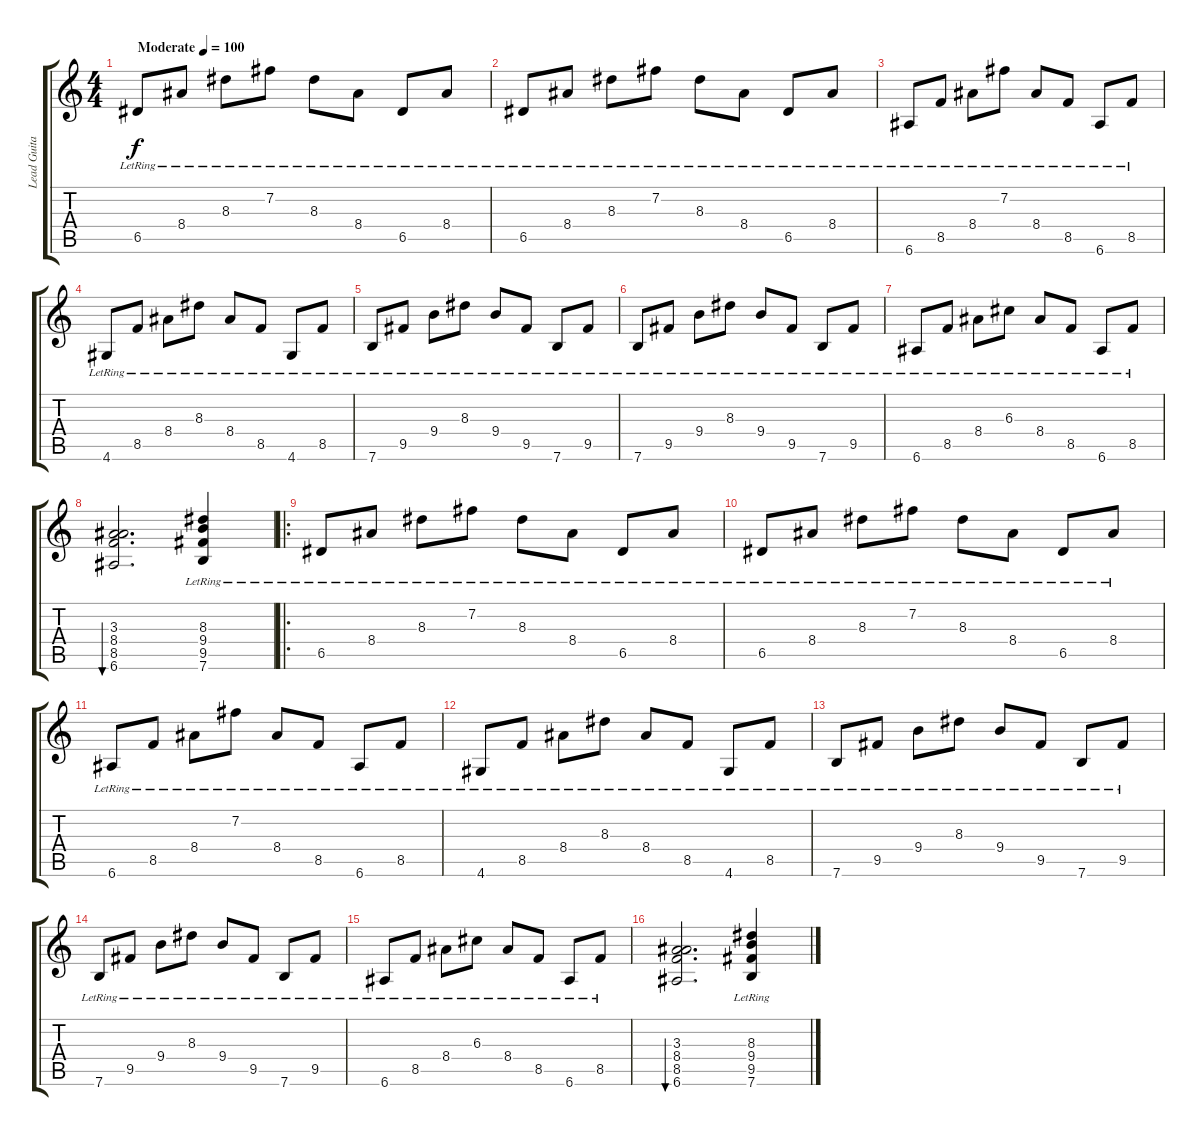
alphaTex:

\track ("Lead Guitar (Clean)" "Lead Guita") {instrument electricguitarclean}
\staff {score tabs}
\tuning (E4 B3 G3 D3 A2 E2) {hide}
\ts (4 4)
\tempo (100 "Moderate")
\clef g2
\ks c
6.5{lr}.8{dy f instrument electricguitarclean} 8.4{lr}.8 8.3{lr}.8 7.2{lr}.8 8.3{lr}.8 8.4{lr}.8 6.5{lr}.8 8.4{lr}.8 |
6.5{lr}.8 8.4{lr}.8 8.3{lr}.8 7.2{lr}.8 8.3{lr}.8 8.4{lr}.8 6.5{lr}.8 8.4{lr}.8 |
6.6{lr}.8 8.5{lr}.8 8.4{lr}.8 7.2{lr}.8 8.4{lr}.8 8.5{lr}.8 6.6{lr}.8 8.5{lr}.8 |
4.6{lr}.8 8.5{lr}.8 8.4{lr}.8 8.3{lr}.8 8.4{lr}.8 8.5{lr}.8 4.6{lr}.8 8.5{lr}.8 |
7.6{lr}.8 9.5{lr}.8 9.4{lr}.8 8.3{lr}.8 9.4{lr}.8 9.5{lr}.8 7.6{lr}.8 9.5{lr}.8 |
7.6{lr}.8 9.5{lr}.8 9.4{lr}.8 8.3{lr}.8 9.4{lr}.8 9.5{lr}.8 7.6{lr}.8 9.5{lr}.8 |
6.6{lr}.8 8.5{lr}.8 8.4{lr}.8 6.3{lr}.8 8.4{lr}.8 8.5{lr}.8 6.6{lr}.8 8.5{lr}.8 |
(3.3 8.4 8.5 6.6).2{d bu 120} (8.3{lr} 9.4{lr} 9.5{lr} 7.6{lr}).4 |
\ro
6.5{lr}.8 8.4{lr}.8 8.3{lr}.8 7.2{lr}.8 8.3{lr}.8 8.4{lr}.8 6.5{lr}.8 8.4{lr}.8 |
6.5{lr}.8 8.4{lr}.8 8.3{lr}.8 7.2{lr}.8 8.3{lr}.8 8.4{lr}.8 6.5{lr}.8 8.4{lr}.8 |
6.6{lr}.8 8.5{lr}.8 8.4{lr}.8 7.2{lr}.8 8.4{lr}.8 8.5{lr}.8 6.6{lr}.8 8.5{lr}.8 |
4.6{lr}.8 8.5{lr}.8 8.4{lr}.8 8.3{lr}.8 8.4{lr}.8 8.5{lr}.8 4.6{lr}.8 8.5{lr}.8 |
7.6{lr}.8 9.5{lr}.8 9.4{lr}.8 8.3{lr}.8 9.4{lr}.8 9.5{lr}.8 7.6{lr}.8 9.5{lr}.8 |
7.6{lr}.8 9.5{lr}.8 9.4{lr}.8 8.3{lr}.8 9.4{lr}.8 9.5{lr}.8 7.6{lr}.8 9.5{lr}.8 |
6.6{lr}.8 8.5{lr}.8 8.4{lr}.8 6.3{lr}.8 8.4{lr}.8 8.5{lr}.8 6.6{lr}.8 8.5{lr}.8 |
(3.3 8.4 8.5 6.6).2{d bu 120} (8.3{lr} 9.4{lr} 9.5{lr} 7.6{lr}).4
